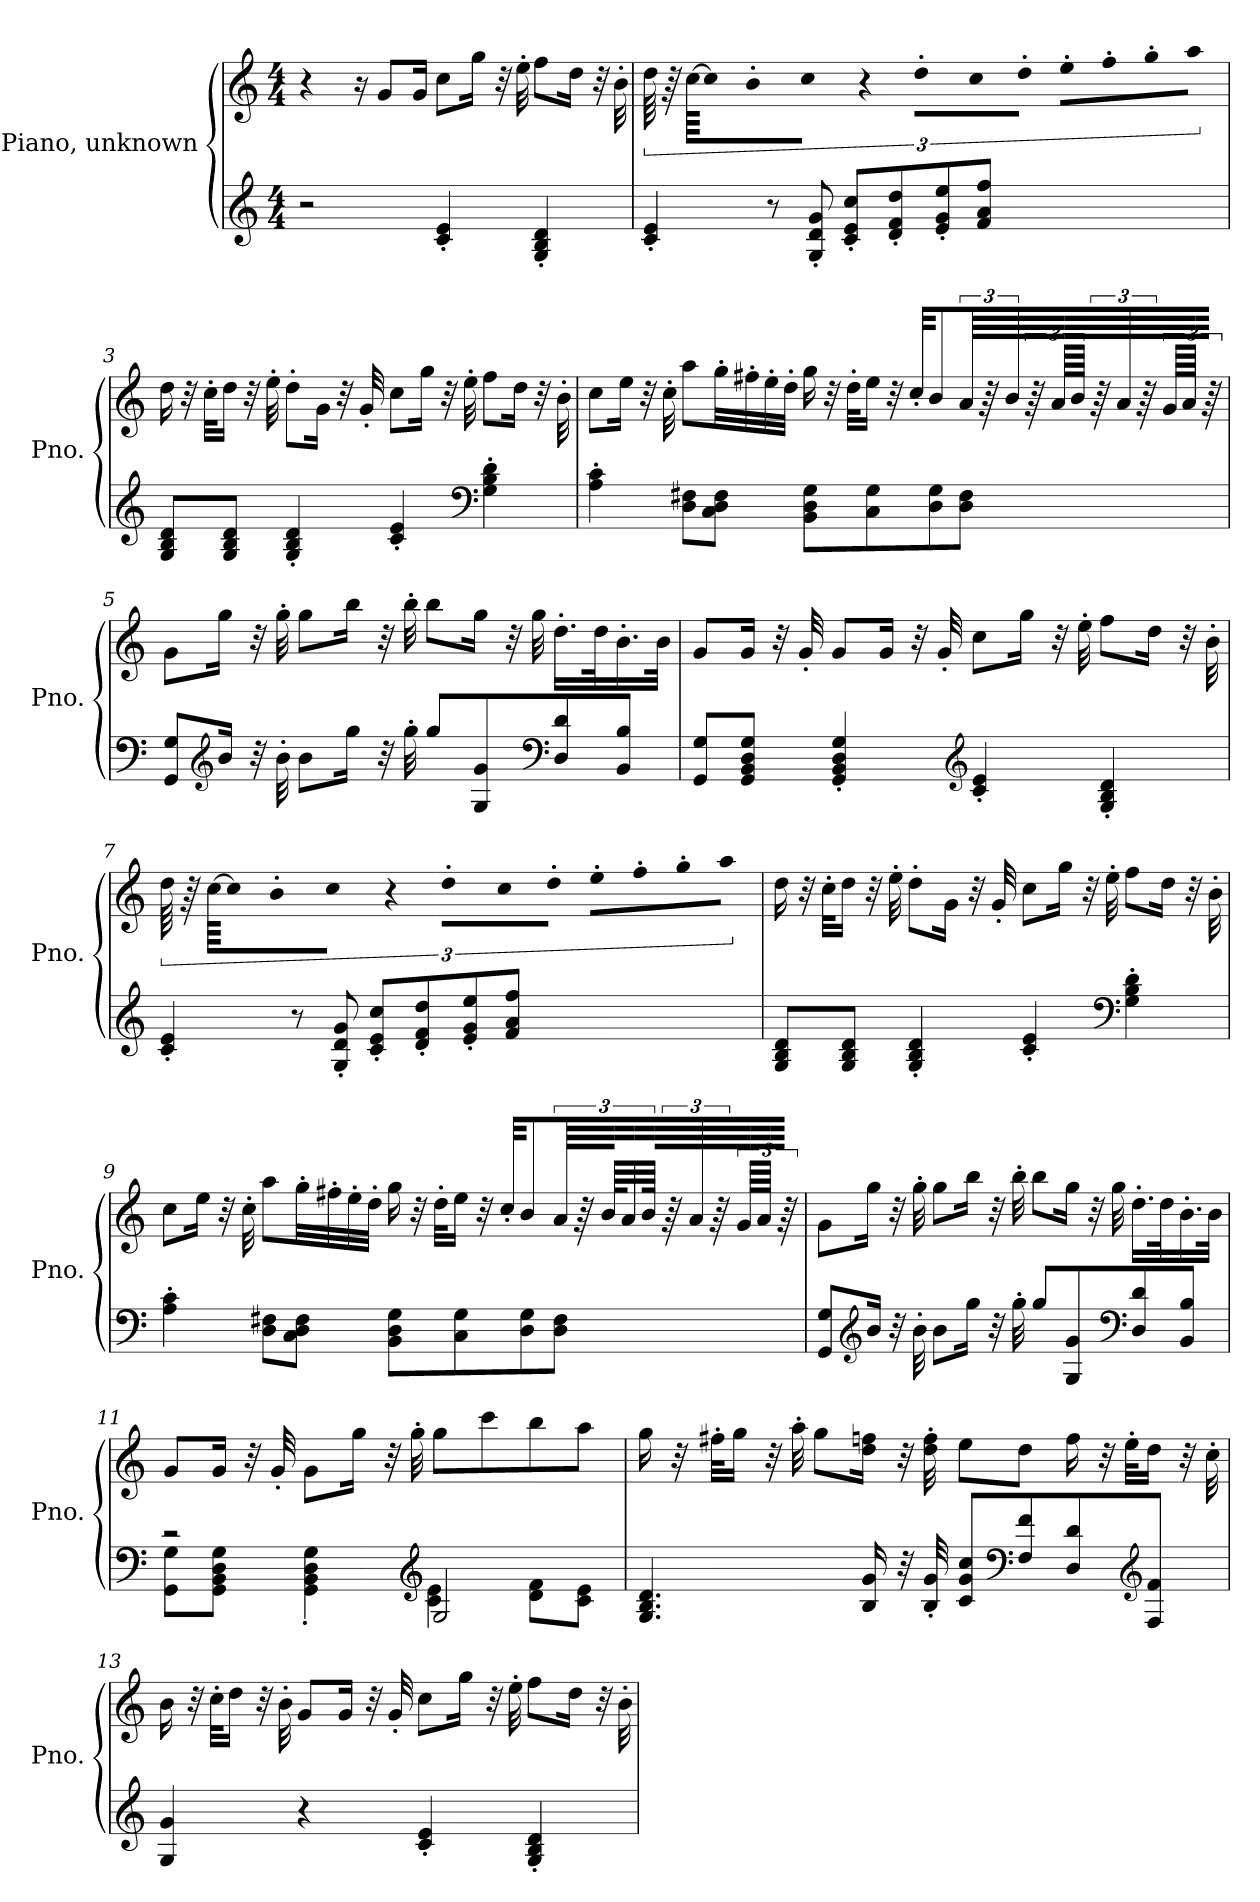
**kern	**kern
*part1	*part1
*staff2	*staff1
*I"Piano, unknown	*
*I'Pno.	*
*clefG2	*clefG2
*k[]	*k[]
*M4/4	*M4/4
*MM120	*MM120
=1	=1
2r	4r
.	16r
.	8g/L
.	16g/Jk
4c/' 4e/'	8cc\L
.	16gg\Jk
.	32r
.	32ee'\
4G/' 4B/' 4d/'	8ff\L
.	16dd\Jk
.	32r
.	32b'\
=2	=2
4c/' 4e/'	96dd\
.	96r
.	[96cc\KKLL
.	16cc\]
.	32b'\K
.	16cc\JJ
.	32r
.	32dd'\KKL
8r	8cc\
8G/' 8d/' 8g/'	8dd'\J
8c/' 8e/' 8cc/'L	8ee'\L
8d/' 8f/' 8dd/'	8ff'\
8e/' 8g/' 8ee/'	8gg'\
8f/ 8a/ 8ff/J	8aa\J
!!LO:LB:g=z
=3	=3
8G/ 8B/ 8d/L	16dd\
.	32r
.	32cc'\KLL
8G/ 8B/ 8d/J	16dd\JJ
.	32r
.	32ee'\
4G/' 4B/' 4d/'	8dd'\L
.	16g\Jk
.	32r
.	32g'/
4c/' 4e/'	8cc\L
.	16gg\Jk
.	32r
.	32ee'\
*clefF4	*
4G\' 4B\' 4d\'	8ff\L
.	16dd\Jk
.	32r
.	32b'\
!!LO:LB:g=z
=4	=4
4A\' 4c\'	8cc\L
.	16ee\Jk
.	32r
.	32cc'\
8D\ 8F#X\L	8aa\L
8C\ 8D\ 8F#\J	32gg'\LL
.	32ff#X'\
.	32ee'\
.	32dd'\JJJ
8BB\ 8D\ 8G\L	16gg\
.	32r
.	32dd'\KLL
8C\ 8G\	16ee\JJ
.	32r
.	32cc'\KKL
8D\ 8G\	8b\
8D\ 8F#\J	96a\Jkkk
.	96r
.	96b\
.	96r
.	96a/LLLL
.	96b/JJJJ
.	96r
.	96a/
.	96r
.	96g/LLLL
.	96a/JJJJ
.	96r
!!LO:LB:g=z
=5	=5
8GG/ 8G/L	8g\L
*clefG2	*
16b/Jk	16gg\Jk
32r	32r
32b'\	32gg'\
8b\L	8gg\L
16gg\Jk	16bb\Jk
32r	32r
32gg'\	32bb'\
8gg/L	8bb\L
8G/ 8g/	16gg\Jk
.	32r
.	32gg\
*clefF4	*
8D/ 8d/	16.dd'\LL
.	32dd\K
8BB/ 8B/J	16.b'\
.	32b\JJk
=6	=6
8GG/ 8G/L	8g/L
8GG/ 8BB/ 8D/ 8G/J	16g/Jk
.	32r
.	32g'/
4GG/' 4BB/' 4D/' 4G/'	8g/L
.	16g/Jk
.	32r
.	32g'/
*clefG2	*
4c/' 4e/'	8cc\L
.	16gg\Jk
.	32r
.	32ee'\
4G/' 4B/' 4d/'	8ff\L
.	16dd\Jk
.	32r
.	32b'\
!!LO:LB:g=z
=7	=7
4c/' 4e/'	96dd\
.	96r
.	[96cc\KKLL
.	16cc\]
.	32b'\K
.	16cc\JJ
.	32r
.	32dd'\KKL
8r	8cc\
8G/' 8d/' 8g/'	8dd'\J
8c/' 8e/' 8cc/'L	8ee'\L
8d/' 8f/' 8dd/'	8ff'\
8e/' 8g/' 8ee/'	8gg'\
8f/ 8a/ 8ff/J	8aa\J
=8	=8
8G/ 8B/ 8d/L	16dd\
.	32r
.	32cc'\KLL
8G/ 8B/ 8d/J	16dd\JJ
.	32r
.	32ee'\
4G/' 4B/' 4d/'	8dd'\L
.	16g\Jk
.	32r
.	32g'/
4c/' 4e/'	8cc\L
.	16gg\Jk
.	32r
.	32ee'\
*clefF4	*
4G\' 4B\' 4d\'	8ff\L
.	16dd\Jk
.	32r
.	32b'\
!!LO:LB:g=z
=9	=9
4A\' 4c\'	8cc\L
.	16ee\Jk
.	32r
.	32cc'\
8D\ 8F#X\L	8aa\L
8C\ 8D\ 8F#\J	32gg'\LL
.	32ff#X'\
.	32ee'\
.	32dd'\JJJ
8BB\ 8D\ 8G\L	16gg\
.	32r
.	32dd'\KLL
8C\ 8G\	16ee\JJ
.	32r
.	32cc'\KKL
8D\ 8G\	8b\
8D\ 8F#\J	96a\Jkkk
.	96r
.	96b/KLLL
*	*Xbrackettup
.	48a/
.	96b/JJJk
*	*brackettup
.	96r
.	96a/
.	96r
.	96g/LLLL
.	96a/JJJJ
.	96r
!!LO:PB:g=z
=10	=10
8GG/ 8G/L	8g\L
*clefG2	*
16b/Jk	16gg\Jk
32r	32r
32b'\	32gg'\
8b\L	8gg\L
16gg\Jk	16bb\Jk
32r	32r
32gg'\	32bb'\
8gg/L	8bb\L
8G/ 8g/	16gg\Jk
.	32r
.	32gg\
*clefF4	*
8D/ 8d/	16.dd'\LL
.	32dd\K
8BB/ 8B/J	16.b'\
.	32b\JJk
=11	=11
*^	*
2r	8GG\ 8G\L	8g/L
.	8GG\ 8BB\ 8D\ 8G\J	16g/Jk
.	.	32r
.	.	32g'/
.	4GG\' 4BB\' 4D\' 4G\'	8g\L
.	.	16gg\Jk
.	.	32r
.	.	32gg'\
*clefG2	*	*
2G/	4c\ 4e\	8gg\L
.	.	8ccc\
.	8d\ 8f\L	8bb\
.	8c\ 8e\J	8aa\J
*v	*v	*
!!LO:LB:g=z
=12	=12
4.G/ 4.B/ 4.d/	16gg\
.	32r
.	32ff#X'\KLL
.	16gg\JJ
.	32r
.	32aa'\
.	8gg\L
16B/ 16g/	16dd\ 16ffn\Jk
32r	32r
32B/' 32g/'	32dd\' 32ff\'
8c/ 8g/ 8cc/L	8ee\L
*clefF4	*
8F/ 8f/	8dd\J
8D/ 8d/	16ff\
.	32r
.	32ee'\KLL
*clefG2	*
8F/ 8f/J	16dd\JJ
.	32r
.	32cc'\
=13	=13
4G/ 4g/	16b\
.	32r
.	32cc'\KLL
.	16dd\JJ
.	32r
.	32b'\
4r	8g/L
.	16g/Jk
.	32r
.	32g'/
4c/' 4e/'	8cc\L
.	16gg\Jk
.	32r
.	32ee'\
4G/' 4B/' 4d/'	8ff\L
.	16dd\Jk
.	32r
.	32b'\
=	=
*-	*-
